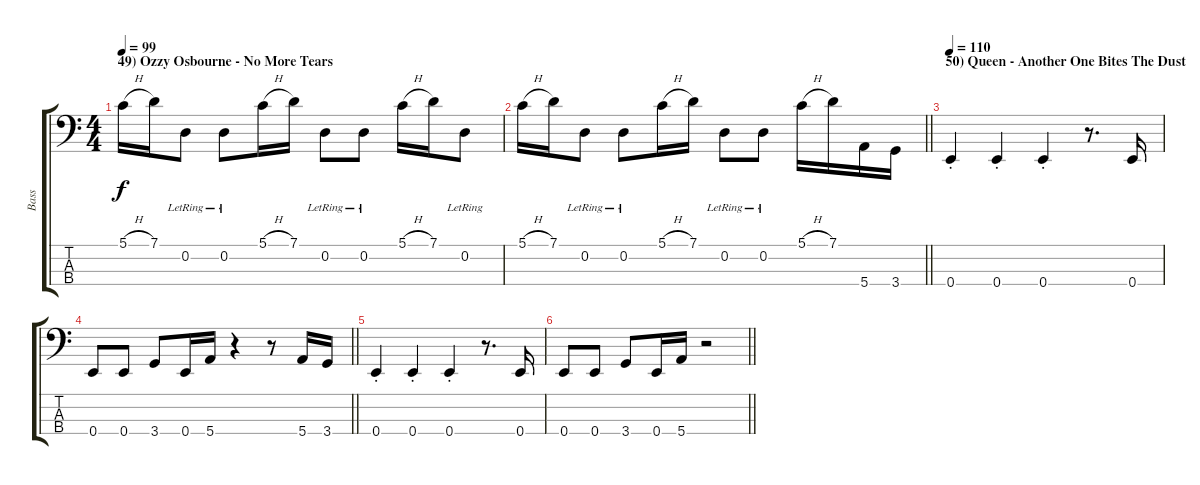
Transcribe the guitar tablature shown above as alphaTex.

\track ("Bass" "Bass") {instrument electricbassfinger}
\staff {score tabs}
\tuning (G2 D2 A1 E1) {hide}
\ts (4 4)
\section ("" "49) Ozzy Osbourne - No More Tears")
\tempo 99
\clef f4
\ks c
5.1{h}.16{dy f} 7.1.16 0.2{lr}.8 0.2{lr}.8 5.1{h}.16 7.1.16 0.2{lr}.8 0.2{lr}.8 5.1{h}.16 7.1.16 0.2{lr}.8 |
\barLineRight lightlight
5.1{h}.16 7.1.16 0.2{lr}.8 0.2{lr}.8 5.1{h}.16 7.1.16 0.2{lr}.8 0.2{lr}.8 5.1{h}.16 7.1.16 5.4.16 3.4.16 |
\section ("" "50) Queen - Another One Bites The Dust")
\tempo 110
0.4{st}.4 0.4{st}.4 0.4{st}.4 r.8{d} 0.4.16 |
\barLineRight lightlight
0.4.8 0.4.8 3.4.8 0.4.16 5.4.16 r.4 r.8 5.4.16 3.4.16 |
0.4{st}.4 0.4{st}.4 0.4{st}.4 r.8{d} 0.4.16 |
\barLineRight lightlight
0.4.8 0.4.8 3.4.8 0.4.16 5.4.16 r.2
